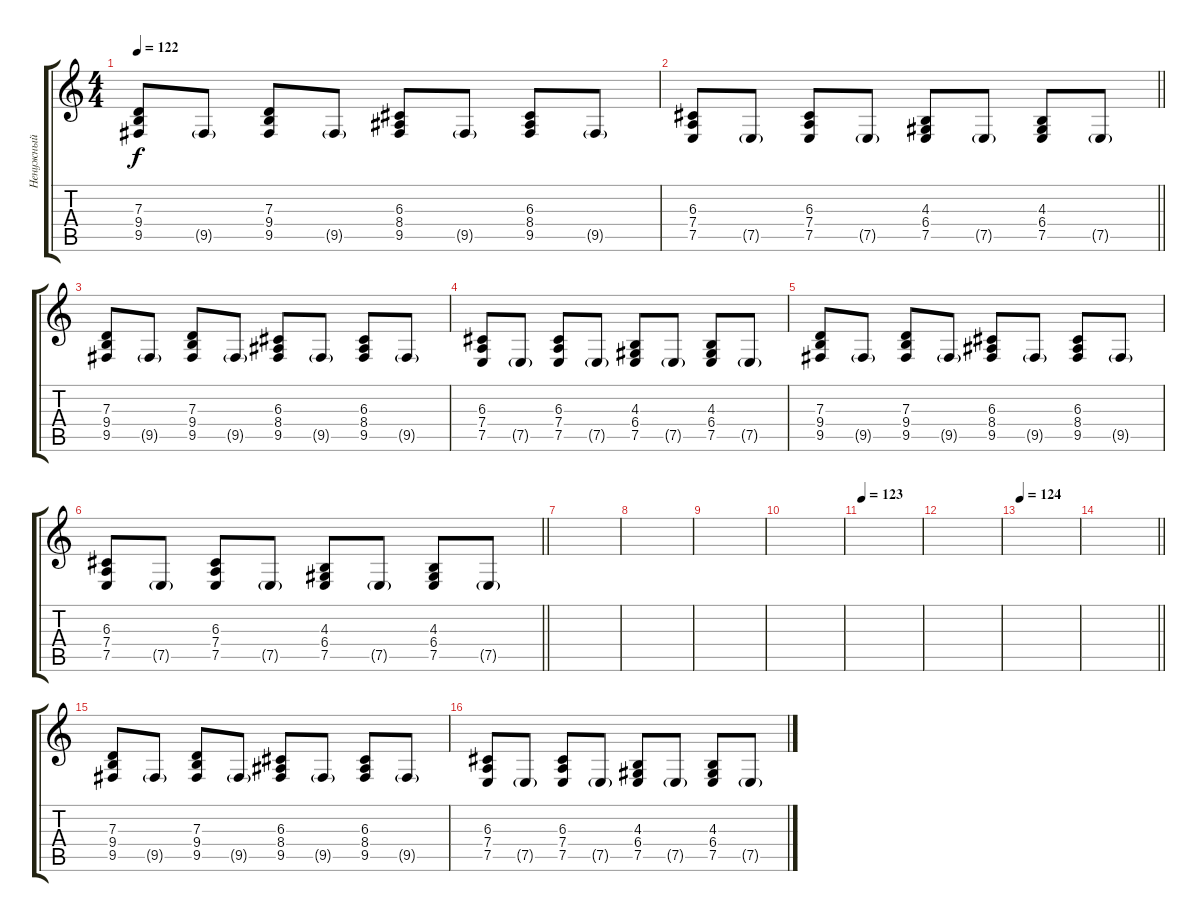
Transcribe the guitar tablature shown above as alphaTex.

\track ("Ненужный" "Ненужный") {instrument lead3calliope}
\staff {score tabs}
\tuning (E4 B3 G3 D3 A2 E2) {hide}
\ts (4 4)
\tempo 122
\clef g2
\ks c
(7.3 9.4 9.5).8{dy f} 9.5{g}.8 (7.3 9.4 9.5).8 9.5{g}.8 (6.3 8.4 9.5).8 9.5{g}.8 (6.3 8.4 9.5).8 9.5{g}.8 |
\barLineRight lightlight
(6.3 7.4 7.5).8 7.5{g}.8 (6.3 7.4 7.5).8 7.5{g}.8 (4.3 6.4 7.5).8 7.5{g}.8 (4.3 6.4 7.5).8 7.5{g}.8 |
(7.3 9.4 9.5).8 9.5{g}.8 (7.3 9.4 9.5).8 9.5{g}.8 (6.3 8.4 9.5).8 9.5{g}.8 (6.3 8.4 9.5).8 9.5{g}.8 |
(6.3 7.4 7.5).8 7.5{g}.8 (6.3 7.4 7.5).8 7.5{g}.8 (4.3 6.4 7.5).8 7.5{g}.8 (4.3 6.4 7.5).8 7.5{g}.8 |
(7.3 9.4 9.5).8 9.5{g}.8 (7.3 9.4 9.5).8 9.5{g}.8 (6.3 8.4 9.5).8 9.5{g}.8 (6.3 8.4 9.5).8 9.5{g}.8 |
\barLineRight lightlight
(6.3 7.4 7.5).8 7.5{g}.8 (6.3 7.4 7.5).8 7.5{g}.8 (4.3 6.4 7.5).8 7.5{g}.8 (4.3 6.4 7.5).8 7.5{g}.8 |
|
|
|
|
\tempo 123
|
|
\tempo 124
|
\barLineRight lightlight
|
(7.3 9.4 9.5).8 9.5{g}.8 (7.3 9.4 9.5).8 9.5{g}.8 (6.3 8.4 9.5).8 9.5{g}.8 (6.3 8.4 9.5).8 9.5{g}.8 |
(6.3 7.4 7.5).8 7.5{g}.8 (6.3 7.4 7.5).8 7.5{g}.8 (4.3 6.4 7.5).8 7.5{g}.8 (4.3 6.4 7.5).8 7.5{g}.8
